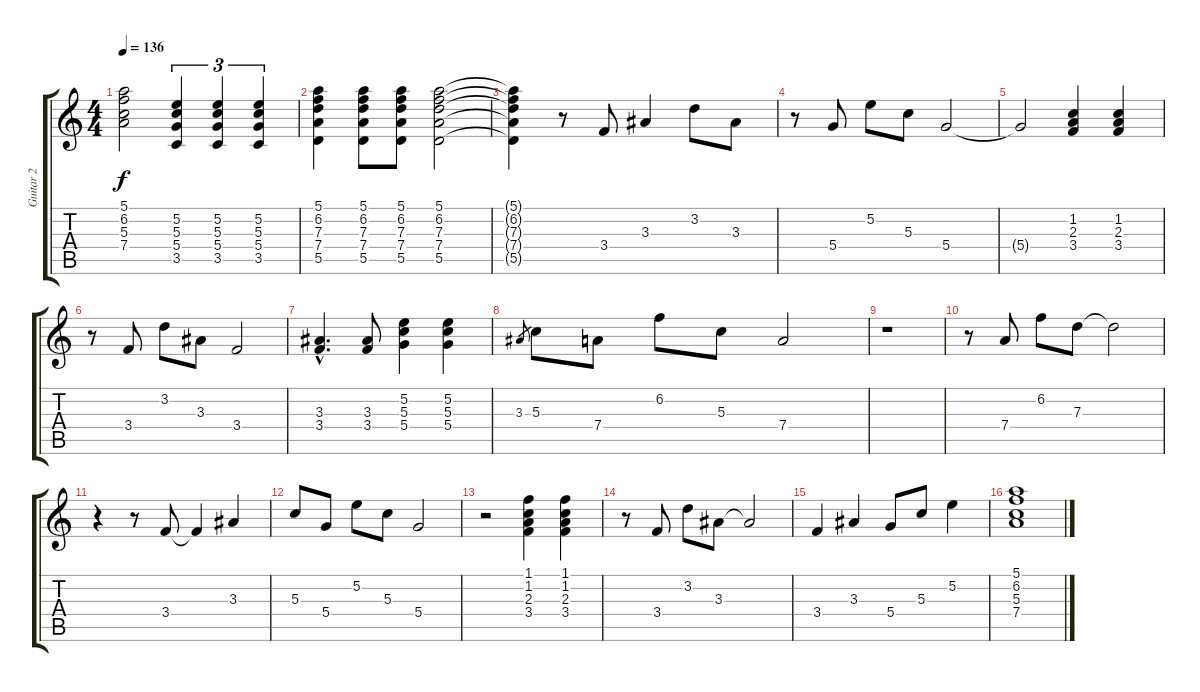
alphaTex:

\track ("Guitar 2" "Guitar 2") {instrument overdrivenguitar}
\staff {score tabs}
\tuning (E4 B3 G3 D3 A2 E2) {hide}
\ts (4 4)
\tempo 136
\clef g2
\ks c
(5.1{t} 6.2{t} 5.3{t} 7.4{t}).2{dy f} (5.2 5.3 5.4 3.5).4{tu (3 2)} (5.2 5.3 5.4 3.5).4{tu (3 2)} (5.2 5.3 5.4 3.5).4{tu (3 2)} |
(5.1 6.2 7.3 7.4 5.5).4 (5.1 6.2 7.3 7.4 5.5).8 (5.1 6.2 7.3 7.4 5.5).8 (5.1 6.2 7.3 7.4 5.5).2 |
(5.1{t} 6.2{t} 7.3{t} 7.4{t} 5.5{t}).4 r.8 3.4.8 3.3.4 3.2.8 3.3.8 |
r.8 5.4.8 5.2.8 5.3.8 5.4.2 |
5.4{t}.2 (1.2 2.3 3.4).4 (1.2 2.3 3.4).4 |
r.8 3.4.8 3.2.8 3.3.8 3.4.2 |
(3.3{hac} 3.4{hac}).4{d} (3.3 3.4).8 (5.2 5.3 5.4).4 (5.2 5.3 5.4).4 |
3.3.8{gr} 5.3.8 7.4.8 6.2.8 5.3.8 7.4.2 |
r.1 |
r.8 7.4.8 6.2.8 7.3.8 7.3{t}.2 |
r.4 r.8 3.4.8 3.4{t}.4 3.3.4 |
5.3.8 5.4.8 5.2.8 5.3.8 5.4.2 |
r.2 (1.1 1.2 2.3 3.4).4 (1.1 1.2 2.3 3.4).4 |
r.8 3.4.8 3.2.8 3.3.8 3.3{t}.2 |
3.4.4 3.3.4 5.4.8 5.3.8 5.2.4 |
(5.1 6.2 5.3 7.4).1
